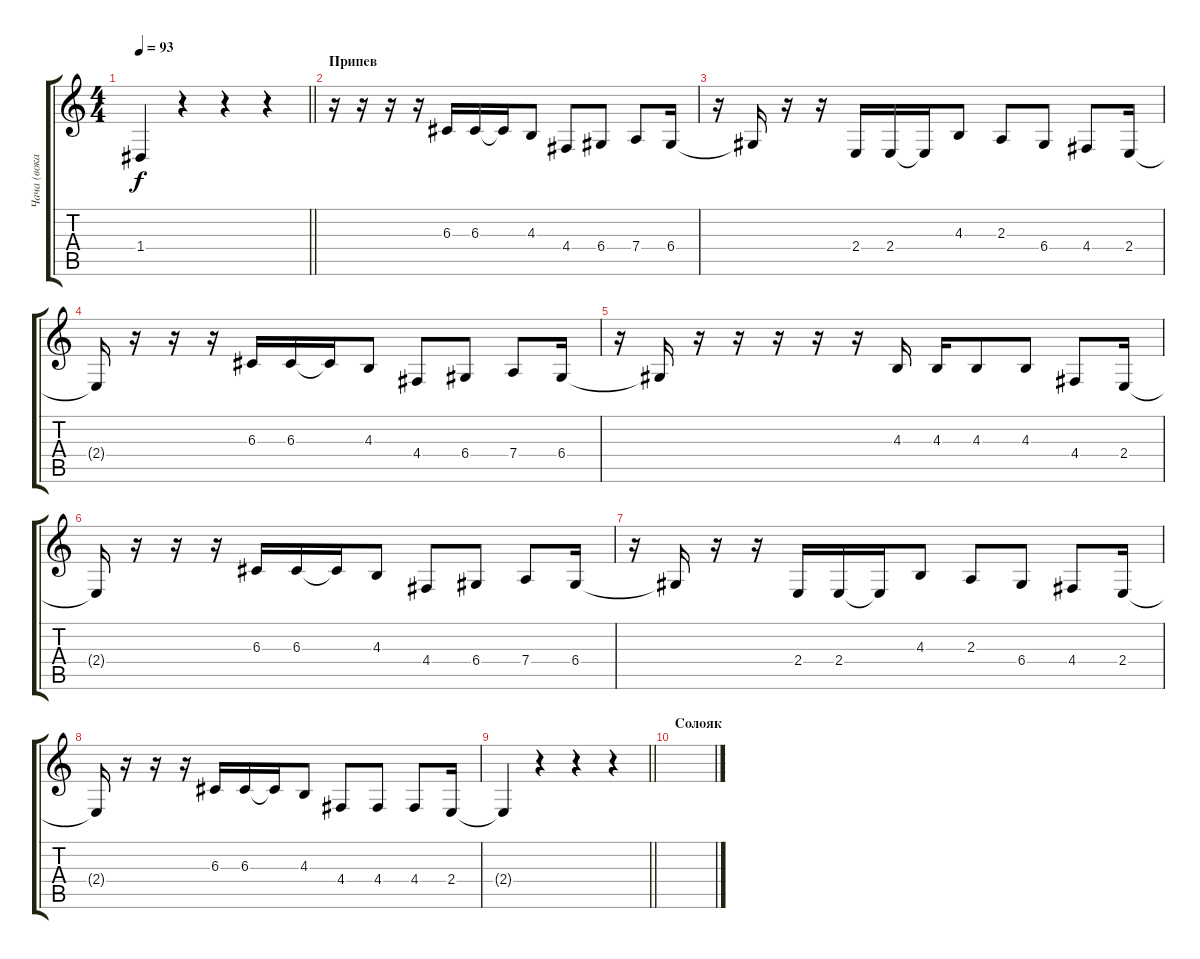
\track ("Чача (вокал)" "Чача (вока") {instrument baritonesax}
\staff {score tabs}
\tuning (E4 B3 G3 D3 A2 E2) {hide}
\ts (4 4)
\tempo 93
\clef g2
\barLineRight lightlight
\ks c
1.4{t}.4{dy f} r.4 r.4 r.4 |
\section ("" "Припев")
r.16 r.16 r.16 r.16 6.3.16 6.3.16 6.3{t}.16 4.3.8 4.4.8 6.4.8 7.4.8 6.4.16 |
r.16 6.4{t}.16 r.16 r.16 2.4.16 2.4.16 2.4{t}.16 4.3.8 2.3.8 6.4.8 4.4.8 2.4.16 |
2.4{t}.16 r.16 r.16 r.16 6.3.16 6.3.16 6.3{t}.16 4.3.8 4.4.8 6.4.8 7.4.8 6.4.16 |
r.16 6.4{t}.16 r.16 r.16 r.16 r.16 r.16 4.3.16 4.3.16 4.3.8 4.3.8 4.4.8 2.4.16 |
2.4{t}.16 r.16 r.16 r.16 6.3.16 6.3.16 6.3{t}.16 4.3.8 4.4.8 6.4.8 7.4.8 6.4.16 |
r.16 6.4{t}.16 r.16 r.16 2.4.16 2.4.16 2.4{t}.16 4.3.8 2.3.8 6.4.8 4.4.8 2.4.16 |
2.4{t}.16 r.16 r.16 r.16 6.3.16 6.3.16 6.3{t}.16 4.3.8 4.4.8 4.4.8 4.4.8 2.4.16 |
\barLineRight lightlight
2.4{t}.4 r.4 r.4 r.4 |
\section ("" "Солояк")
